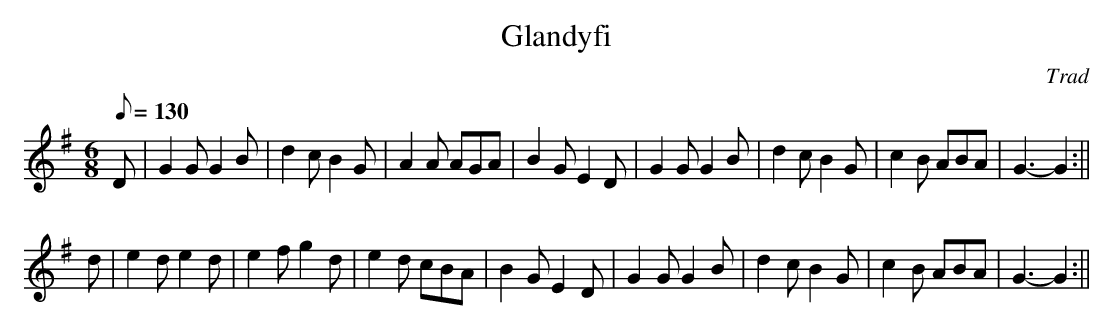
X:1
T:Glandyfi
M:6/8
L:1/8
Q:130
C:Trad
K:G
D|G2GG2B|d2c B2G|A2A AGA|B2GE2D|G2GG2B|d2cB2G|c2B ABA|G3-G2:||
d|e2de2d|e2fg2d|e2d cBA|B2GE2D|G2GG2B|d2cB2G|c2B ABA|G3-G2:||
